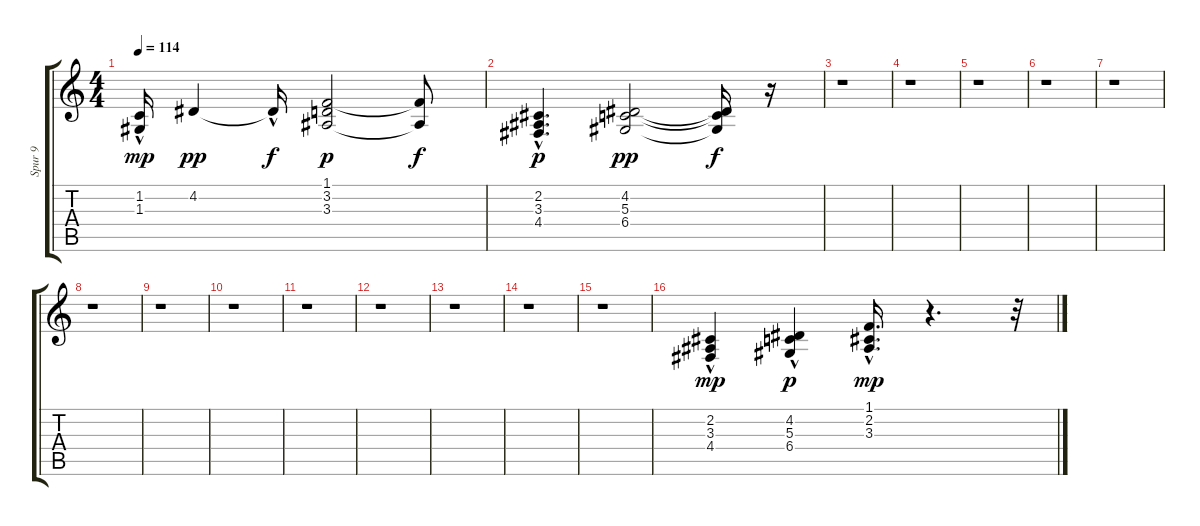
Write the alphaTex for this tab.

\track ("Spur 9" "Spur 9") {instrument choiraahs}
\staff {score tabs}
\tuning (E4 B3 G3 D3 A2 E2) {hide}
\ts (4 4)
\tempo 114
\clef g2
\ks c
(1.2{hac} 1.3).16{dy mp} 4.2.4{dy pp} 4.2{hac t}.16{dy f} (1.1 3.2 3.3).2{dy p} (1.1{t} 3.3{t}).8{dy f} |
(2.2 3.3{hac} 4.4).4{d dy p} (4.2 5.3 6.4).2{dy pp} (4.2{t} 5.3{t} 6.4{t}).16{dy f} r.16 |
r.1 |
r.1 |
r.1 |
r.1 |
r.1 |
r.1 |
r.1 |
r.1 |
r.1 |
r.1 |
r.1 |
r.1 |
r.1 |
(2.2 3.3{hac} 4.4{hac}).4{dy mp} (4.2 5.3{hac} 6.4{hac}).4{dy p} (1.1{hac} 2.2{hac} 3.3{hac}).16{d dy mp} r.4{d} r.32
